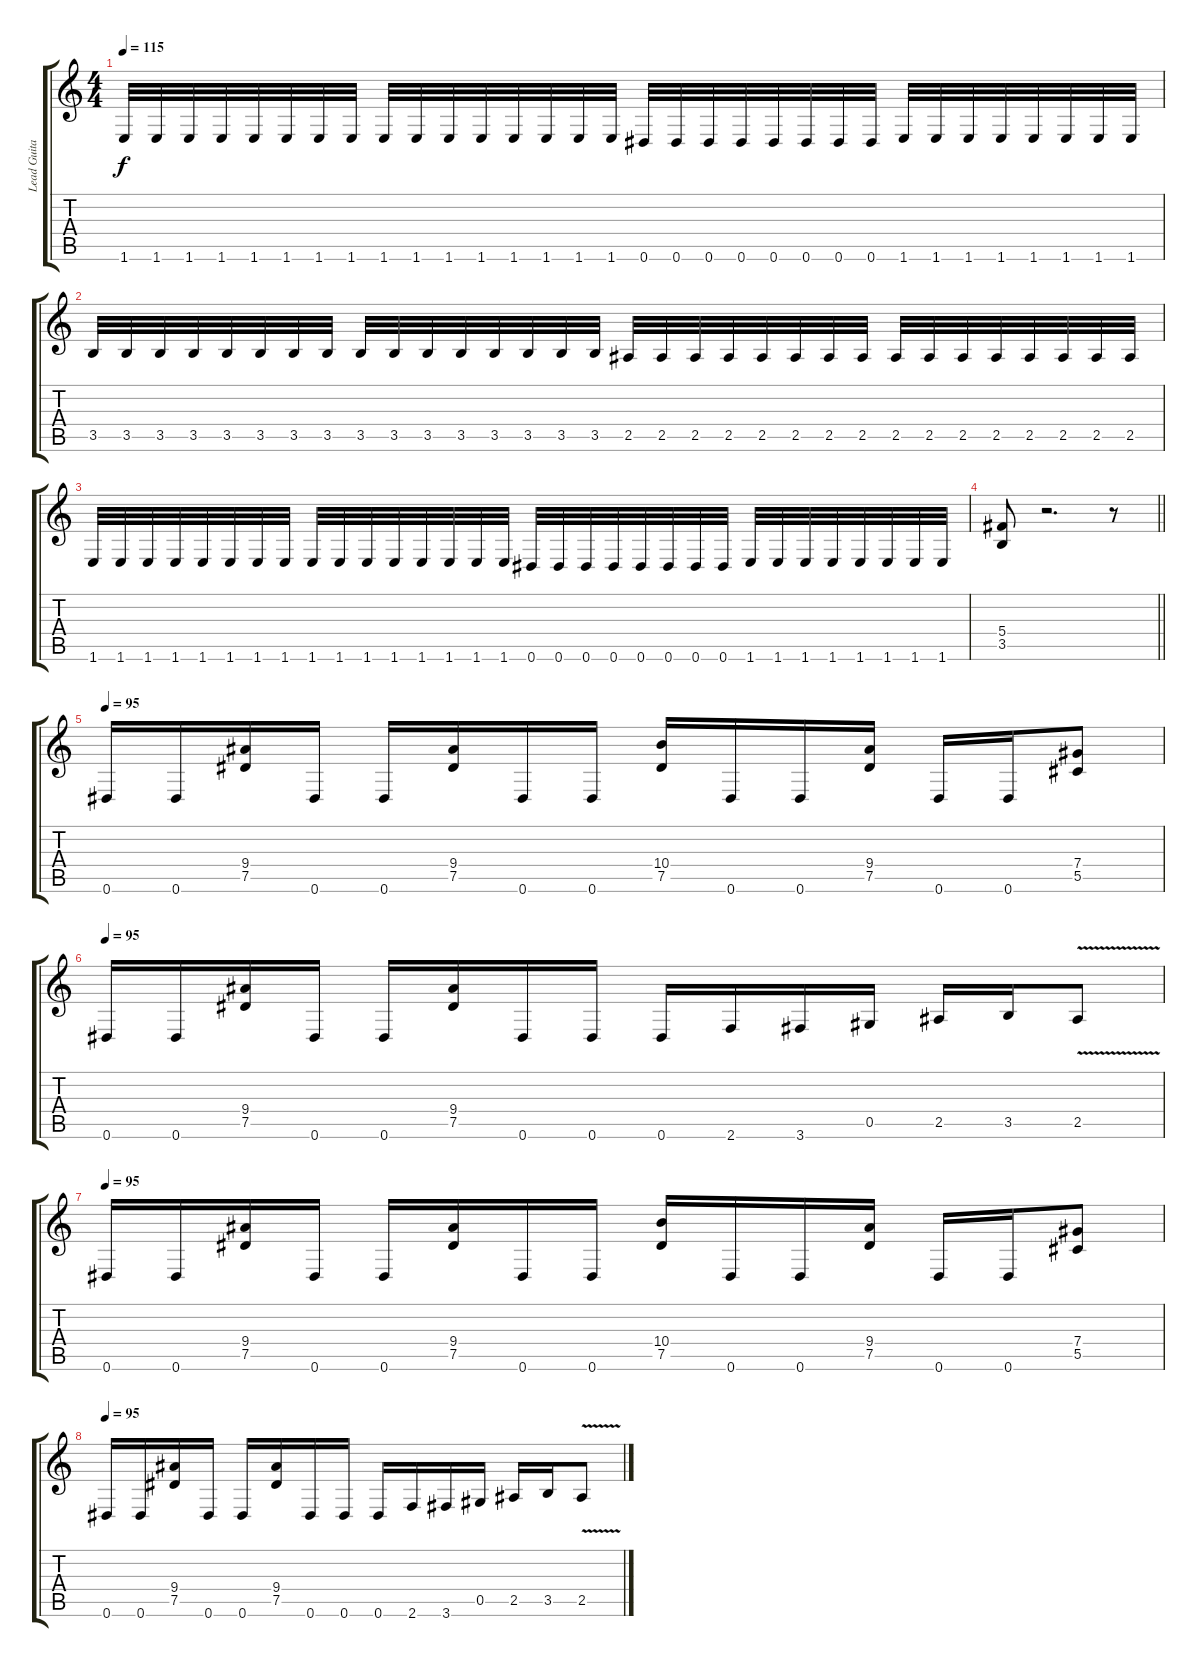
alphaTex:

\track ("Lead Guitar" "Lead Guita") {instrument distortionguitar}
\staff {score tabs}
\tuning (Eb4 Bb3 Gb3 Db3 Ab2 Eb2) {hide}
\ts (4 4)
\tempo 115
\clef g2
\ks c
1.6.32{dy f} 1.6.32 1.6.32 1.6.32 1.6.32 1.6.32 1.6.32 1.6.32 1.6.32 1.6.32 1.6.32 1.6.32 1.6.32 1.6.32 1.6.32 1.6.32 0.6.32 0.6.32 0.6.32 0.6.32 0.6.32 0.6.32 0.6.32 0.6.32 1.6.32 1.6.32 1.6.32 1.6.32 1.6.32 1.6.32 1.6.32 1.6.32 |
3.5.32 3.5.32 3.5.32 3.5.32 3.5.32 3.5.32 3.5.32 3.5.32 3.5.32 3.5.32 3.5.32 3.5.32 3.5.32 3.5.32 3.5.32 3.5.32 2.5.32 2.5.32 2.5.32 2.5.32 2.5.32 2.5.32 2.5.32 2.5.32 2.5.32 2.5.32 2.5.32 2.5.32 2.5.32 2.5.32 2.5.32 2.5.32 |
1.6.32 1.6.32 1.6.32 1.6.32 1.6.32 1.6.32 1.6.32 1.6.32 1.6.32 1.6.32 1.6.32 1.6.32 1.6.32 1.6.32 1.6.32 1.6.32 0.6.32 0.6.32 0.6.32 0.6.32 0.6.32 0.6.32 0.6.32 0.6.32 1.6.32 1.6.32 1.6.32 1.6.32 1.6.32 1.6.32 1.6.32 1.6.32 |
\barLineRight lightlight
(5.4 3.5).8 r.2{d} r.8 |
\tempo 95
0.6.16 0.6.16 (9.4 7.5).16 0.6.16 0.6.16 (9.4 7.5).16 0.6.16 0.6.16 (10.4 7.5).16 0.6.16 0.6.16 (9.4 7.5).16 0.6.16 0.6.16 (7.4 5.5).8 |
\tempo 95
0.6.16 0.6.16 (9.4 7.5).16 0.6.16 0.6.16 (9.4 7.5).16 0.6.16 0.6.16 0.6.16 2.6.16 3.6.16 0.5.16 2.5.16 3.5.16 2.5{v}.8 |
\tempo 95
0.6.16 0.6.16 (9.4 7.5).16 0.6.16 0.6.16 (9.4 7.5).16 0.6.16 0.6.16 (10.4 7.5).16 0.6.16 0.6.16 (9.4 7.5).16 0.6.16 0.6.16 (7.4 5.5).8 |
\tempo 95
0.6.16 0.6.16 (9.4 7.5).16 0.6.16 0.6.16 (9.4 7.5).16 0.6.16 0.6.16 0.6.16 2.6.16 3.6.16 0.5.16 2.5.16 3.5.16 2.5{v}.8
